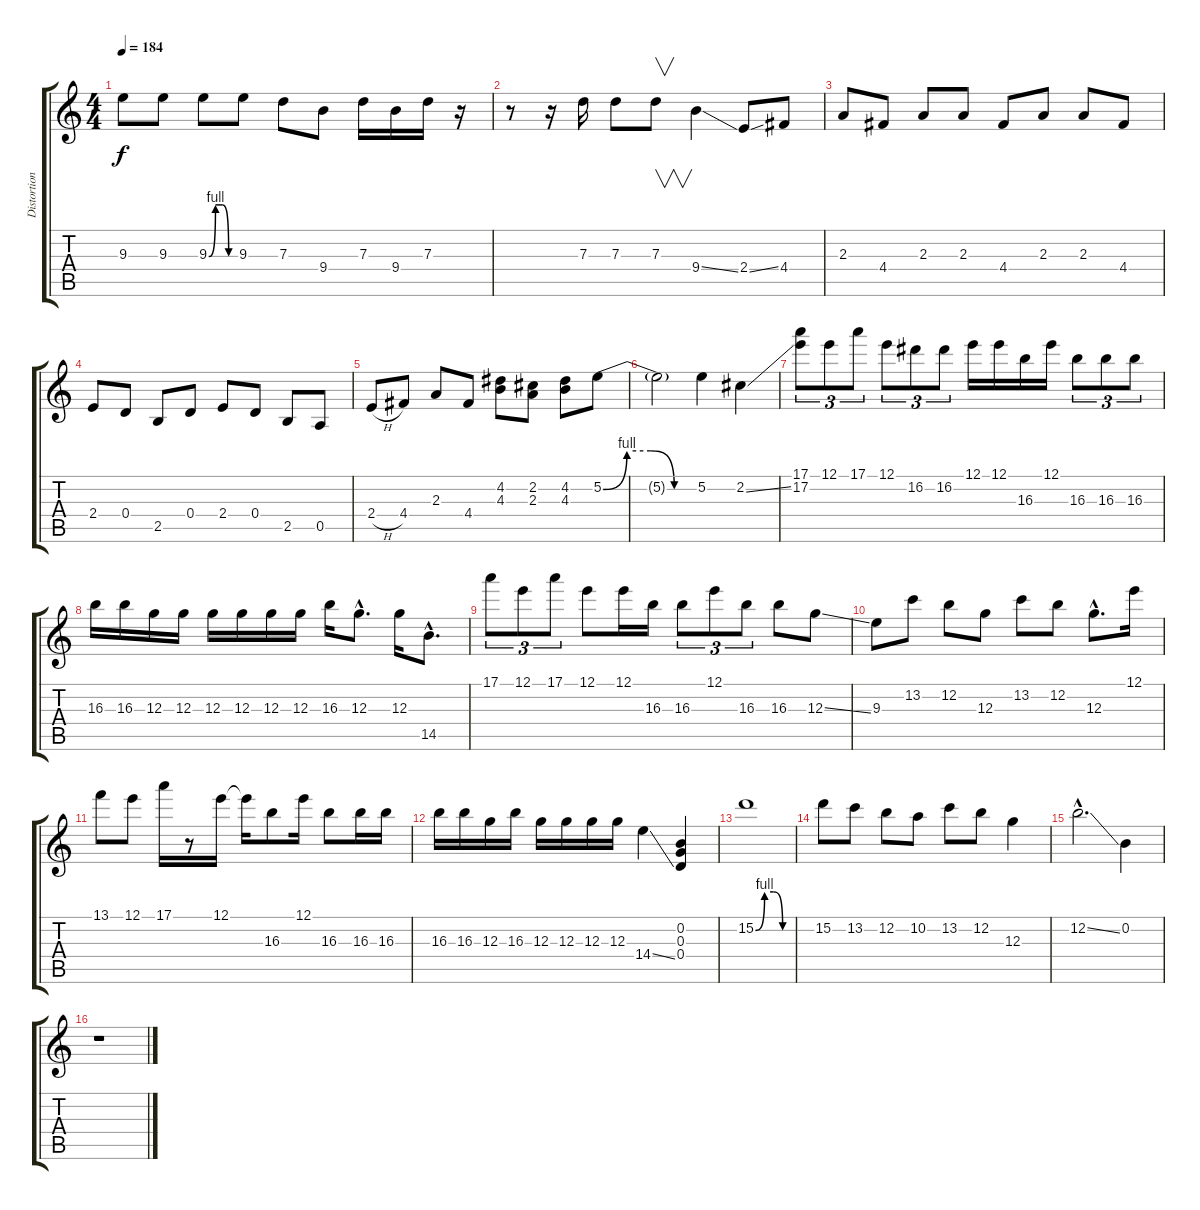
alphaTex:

\track ("Distortion Guitar" "Distortion") {instrument distortionguitar}
\staff {score tabs}
\tuning (E4 B3 G3 D3 A2 E2) {hide}
\ts (4 4)
\tempo 184
\clef g2
\ks c
9.3{t}.8{dy f} 9.3.8 9.3{be (custom 0 0 15 4 30 4 45 0 60 0)}.8 9.3.8 7.3.8 9.4.8 7.3.16 9.4.16 7.3.16 r.16 |
r.8 r.16 7.3.16 7.3.8 7.3.8{v} 9.4{ss}.4 2.4{ss}.8 4.4.8 |
2.3.8 4.4.8 2.3.8 2.3.8 4.4.8 2.3.8 2.3.8 4.4.8 |
2.4.8 0.4.8 2.5.8 0.4.8 2.4.8 0.4.8 2.5.8 0.5.8 |
2.4{h}.8 4.4.8 2.3.8 4.4.8 (4.2 4.3).8 (2.2 2.3).8 (4.2 4.3).8 5.2{be (custom 0 0 15 4 30 4 45 0 60 0)}.8 |
5.2{t}.2 5.2.4 2.2{ss}.4 |
(17.1 17.2).8{tu (3 2)} 12.1.8{tu (3 2)} 17.1.8{tu (3 2)} 12.1.8{tu (3 2)} 16.2.8{tu (3 2)} 16.2.8{tu (3 2)} 12.1.16 12.1.16 16.3.16 12.1.16 16.3.8{tu (3 2)} 16.3.8{tu (3 2)} 16.3.8{tu (3 2)} |
16.3.16 16.3.16 12.3.16 12.3.16 12.3.16 12.3.16 12.3.16 12.3.16 16.3.16 12.3{hac}.8{d} 12.3.16 14.5{hac}.8{d} |
17.1.8{tu (3 2)} 12.1.8{tu (3 2)} 17.1.8{tu (3 2)} 12.1.8 12.1.16 16.3.16 16.3.8{tu (3 2)} 12.1.8{tu (3 2)} 16.3.8{tu (3 2)} 16.3.8 12.3{ss}.8 |
9.3.8 13.2.8 12.2.8 12.3.8 13.2.8 12.2.8 12.3{hac}.8{d} 12.1.16 |
13.1.8 12.1.8 17.1.16 r.8 12.1.16 12.1{t}.16 16.3.8 12.1.16 16.3.8 16.3.16 16.3.16 |
16.3.16 16.3.16 12.3.16 16.3.16 12.3.16 12.3.16 12.3.16 12.3.16 14.4{ss}.4 (0.2 0.3 0.4).4 |
15.2{be (custom 0 0 15 4 30 4 45 0 60 0)}.1 |
15.2.8 13.2.8 12.2.8 10.2.8 13.2.8 12.2.8 12.3.4 |
12.2{ss hac}.2{d} 0.2.4 |
r.1
